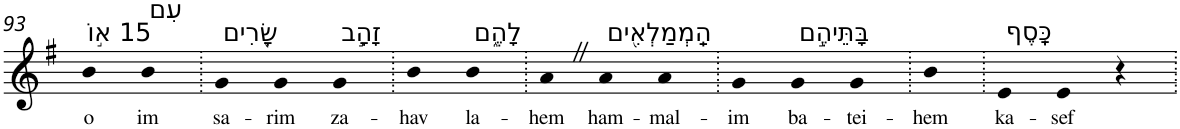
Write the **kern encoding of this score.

**kern	**text
*part1	*part1
*staff1	*staff1
*I"Piano	*
*I'Pno	*
!!LO:PB:g=z
*clefG2	*
*k[f#]	*
*G:	*
=93	=93
!LO:TX:a:t=15 א֣וֹ	!
!	!LO:LY:b
4b	o
!LO:TX:a:t=עִם	!
!	!LO:LY:b
4b	im
=94.	=94.
!LO:TX:a:t=שָׂ֭רִים	!
!	!LO:LY:b
4g	sa-
!	!LO:LY:b
4g	-rim
!LO:TX:a:t=זָהָ֣ב	!
!	!LO:LY:b
4g	za-
=95.	=95.
!	!LO:LY:b
4b	-hav
!LO:TX:a:t=לָהֶ֑ם	!
!	!LO:LY:b
4b	la-
=96.	=96.
!	!LO:LY:b
4aZ	-hem
!LO:TX:a:t=הַֽמְמַלְאִ֖ים	!
!	!LO:LY:b
4a	ham-
!	!LO:LY:b
4a	-mal-
=97.	=97.
!	!LO:LY:b
4g	-im
!LO:TX:a:t=בָּתֵּיהֶ֣ם	!
!	!LO:LY:b
4g	ba-
!	!LO:LY:b
4g	-tei-
=98.	=98.
!	!LO:LY:b
4b	-hem
=99.	=99.
!LO:TX:a:t=כָּֽסֶף	!
!	!LO:LY:b
4e	ka-
!	!LO:LY:b
4e	-sef
4r	.
=.	=.
*-	*-
